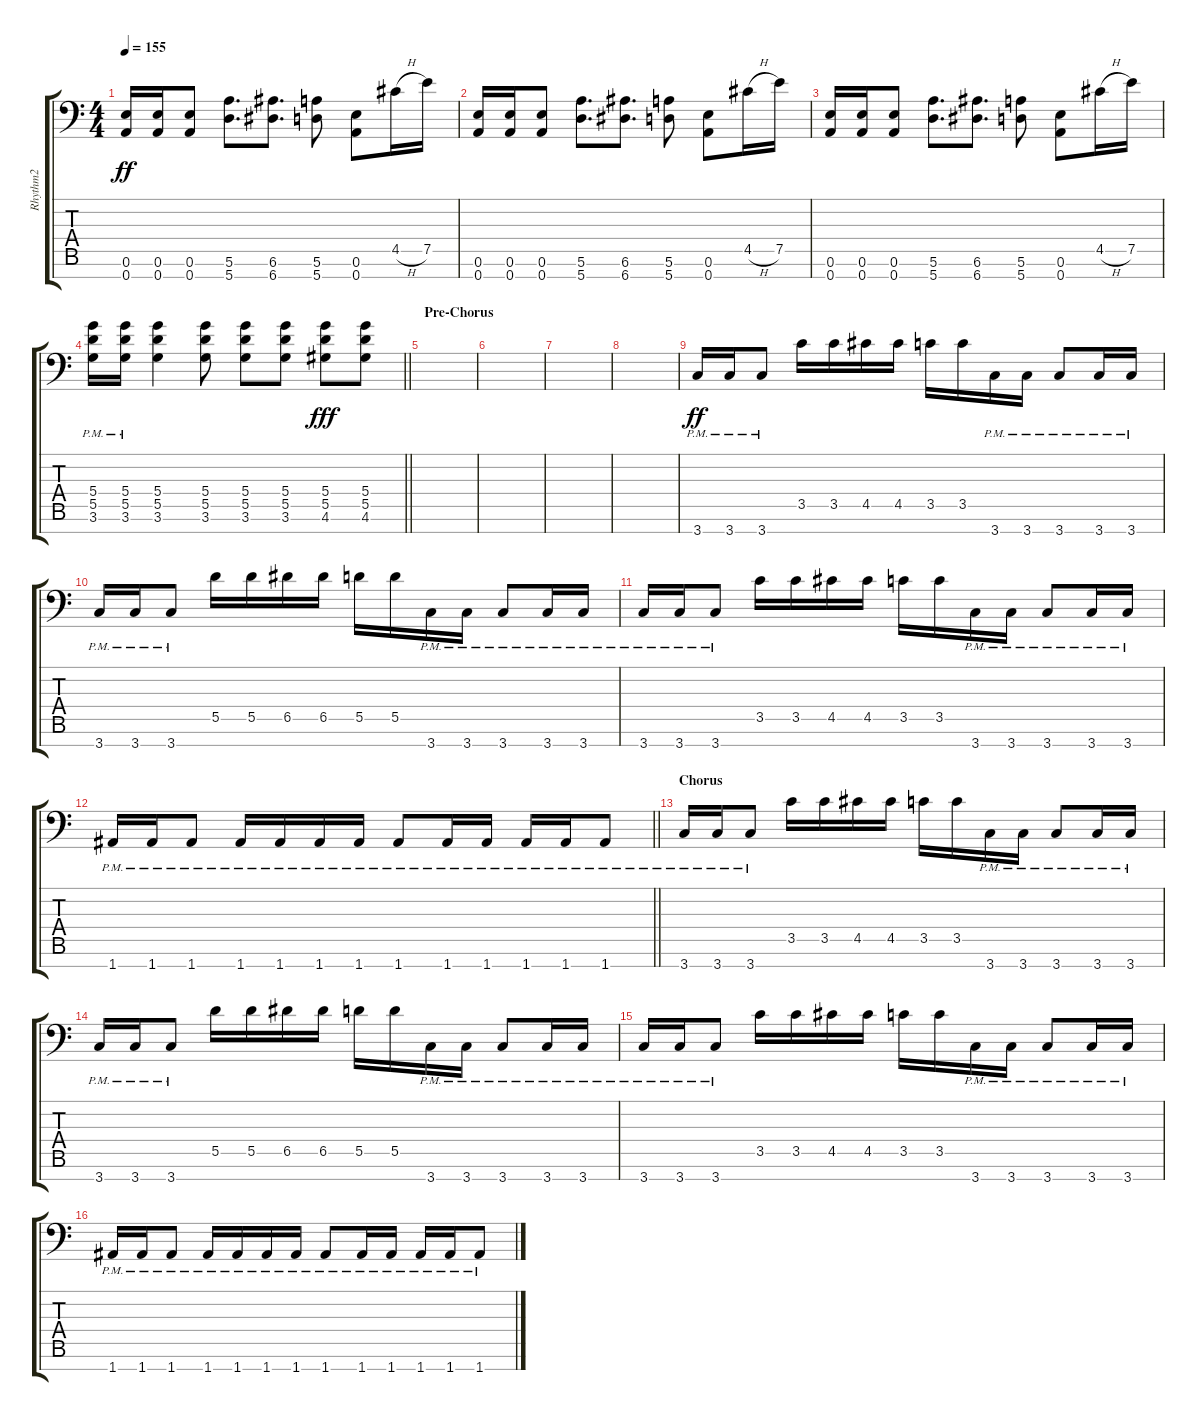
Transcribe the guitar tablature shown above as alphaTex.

\track ("Rhythm2" "Rhythm2") {instrument overdrivenguitar}
\staff {score tabs}
\tuning (E4 B3 G3 D3 A2 E2 A1) {hide}
\ts (4 4)
\tempo 155
\clef f4
\ks c
(0.6 0.7).16{dy ff} (0.6 0.7).16 (0.6 0.7).8 (5.6 5.7).8{d} (6.6 6.7).8{d} (5.6 5.7).8 (0.6 0.7).8 4.5{h}.16 7.5.16 |
(0.6 0.7).16 (0.6 0.7).16 (0.6 0.7).8 (5.6 5.7).8{d} (6.6 6.7).8{d} (5.6 5.7).8 (0.6 0.7).8 4.5{h}.16 7.5.16 |
(0.6 0.7).16 (0.6 0.7).16 (0.6 0.7).8 (5.6 5.7).8{d} (6.6 6.7).8{d} (5.6 5.7).8 (0.6 0.7).8 4.5{h}.16 7.5.16 |
\barLineRight lightlight
(5.4{pm} 5.5{pm} 3.6{pm}).16 (5.4{pm} 5.5{pm} 3.6{pm}).16 (5.4 5.5 3.6).4 (5.4 5.5 3.6).8 (5.4 5.5 3.6).8 (5.4 5.5 3.6).8 (5.4 5.5 4.6).8{dy fff} (5.4 5.5 4.6).8 |
\section ("" "Pre-Chorus")
|
|
|
|
3.7{pm}.16{dy ff} 3.7{pm}.16 3.7{pm}.8 3.5.16 3.5.16 4.5.16 4.5.16 3.5.16 3.5.16 3.7{pm}.16 3.7{pm}.16 3.7{pm}.8 3.7{pm}.16 3.7{pm}.16 |
3.7{pm}.16 3.7{pm}.16 3.7{pm}.8 5.5.16 5.5.16 6.5.16 6.5.16 5.5.16 5.5.16 3.7{pm}.16 3.7{pm}.16 3.7{pm}.8 3.7{pm}.16 3.7{pm}.16 |
3.7{pm}.16 3.7{pm}.16 3.7{pm}.8 3.5.16 3.5.16 4.5.16 4.5.16 3.5.16 3.5.16 3.7{pm}.16 3.7{pm}.16 3.7{pm}.8 3.7{pm}.16 3.7{pm}.16 |
\barLineRight lightlight
1.7{pm}.16 1.7{pm}.16 1.7{pm}.8 1.7{pm}.16 1.7{pm}.16 1.7{pm}.16 1.7{pm}.16 1.7{pm}.8 1.7{pm}.16 1.7{pm}.16 1.7{pm}.16 1.7{pm}.16 1.7{pm}.8 |
\section ("" "Chorus")
3.7{pm}.16 3.7{pm}.16 3.7{pm}.8 3.5.16 3.5.16 4.5.16 4.5.16 3.5.16 3.5.16 3.7{pm}.16 3.7{pm}.16 3.7{pm}.8 3.7{pm}.16 3.7{pm}.16 |
3.7{pm}.16 3.7{pm}.16 3.7{pm}.8 5.5.16 5.5.16 6.5.16 6.5.16 5.5.16 5.5.16 3.7{pm}.16 3.7{pm}.16 3.7{pm}.8 3.7{pm}.16 3.7{pm}.16 |
3.7{pm}.16 3.7{pm}.16 3.7{pm}.8 3.5.16 3.5.16 4.5.16 4.5.16 3.5.16 3.5.16 3.7{pm}.16 3.7{pm}.16 3.7{pm}.8 3.7{pm}.16 3.7{pm}.16 |
1.7{pm}.16 1.7{pm}.16 1.7{pm}.8 1.7{pm}.16 1.7{pm}.16 1.7{pm}.16 1.7{pm}.16 1.7{pm}.8 1.7{pm}.16 1.7{pm}.16 1.7{pm}.16 1.7{pm}.16 1.7{pm}.8
